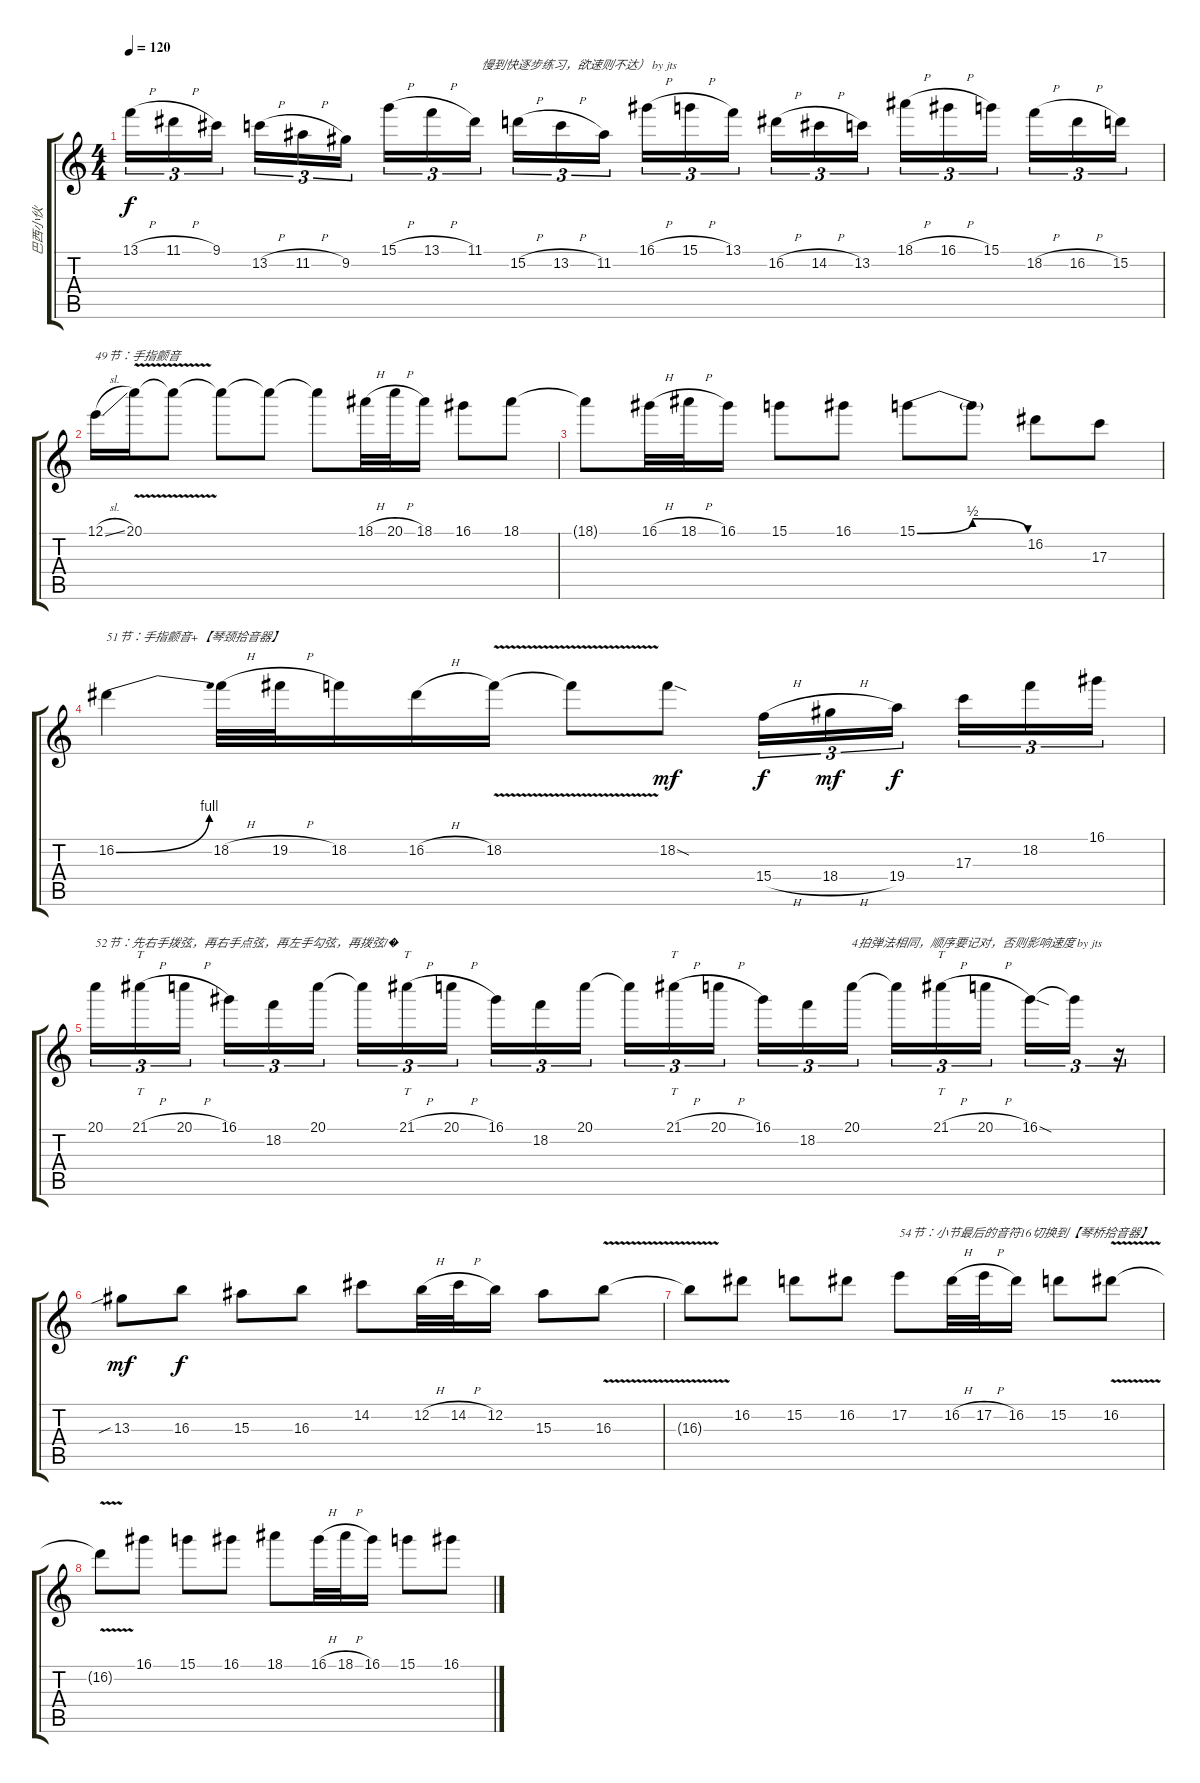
\track ("巴西小伙" "巴西小伙") {instrument overdrivenguitar}
\staff {score tabs}
\tuning (E4 B3 G3 D3 A2 E2) {hide}
\ts (4 4)
\tempo 120
\clef g2
\ks c
13.1{h}.16{tu (3 2) dy f} 11.1{h}.16{tu (3 2)} 9.1.16{tu (3 2) beam splitsecondary} 13.2{h}.16{tu (3 2)} 11.2{h}.16{tu (3 2)} 9.2.16{tu (3 2)} 15.1{h}.16{tu (3 2)} 13.1{h}.16{tu (3 2)} 11.1.16{tu (3 2) txt "  慢到快逐步练习，欲速则不达） by jts" beam splitsecondary} 15.2{h}.16{tu (3 2)} 13.2{h}.16{tu (3 2)} 11.2.16{tu (3 2)} 16.1{h}.16{tu (3 2)} 15.1{h}.16{tu (3 2)} 13.1.16{tu (3 2) beam splitsecondary} 16.2{h}.16{tu (3 2)} 14.2{h}.16{tu (3 2)} 13.2.16{tu (3 2)} 18.1{h}.16{tu (3 2)} 16.1{h}.16{tu (3 2)} 15.1.16{tu (3 2) beam splitsecondary} 18.2{h}.16{tu (3 2)} 16.2{h}.16{tu (3 2)} 15.2.16{tu (3 2)} |
12.1{sl}.16{txt "49节：手指颤音"} 20.1{v}.16 20.1{t}.8 20.1{t}.8 20.1{t}.8 20.1{t}.8 18.1{h}.32 20.1{h}.32 18.1.16 16.1.8 18.1.8 |
18.1{t}.8 16.1{h}.32 18.1{h}.32 16.1.16 15.1.8 16.1.8 15.1{be (bendrelease 0 0 30 2 30 2 60 0)}.8 15.1{t}.8 16.2.8 17.3.8 |
16.2{be (bend 0 0 60 4)}.4{txt "51节：手指颤音+【琴颈拾音器】"} 18.2{h}.32 19.2{h}.32 18.2.16 16.2{h}.16 18.2{v}.16 18.2{t}.8 18.2{sod}.8{dy mf} 15.4{h}.16{tu (3 2) dy f} 18.4{h}.16{tu (3 2) dy mf} 19.4.16{tu (3 2) dy f beam splitsecondary} 17.3.16{tu (3 2)} 18.2.16{tu (3 2)} 16.1.16{tu (3 2)} |
20.1.16{tu (3 2) txt "52节：先右手拨弦，再右手点弦，再左手勾弦，再拨弦/�"} 21.1{h}.16{tt tu (3 2)} 20.1{h}.16{tu (3 2) beam splitsecondary} 16.1.16{tu (3 2)} 18.2.16{tu (3 2)} 20.1.16{tu (3 2)} 20.1{t}.16{tu (3 2)} 21.1{h}.16{tt tu (3 2)} 20.1{h}.16{tu (3 2) beam splitsecondary} 16.1.16{tu (3 2)} 18.2.16{tu (3 2)} 20.1.16{tu (3 2)} 20.1{t}.16{tu (3 2)} 21.1{h}.16{tt tu (3 2)} 20.1{h}.16{tu (3 2) beam splitsecondary} 16.1.16{tu (3 2)} 18.2.16{tu (3 2)} 20.1.16{tu (3 2) txt "4拍弹法相同，顺序要记对，否则影响速度 by jts"} 20.1{t}.16{tu (3 2)} 21.1{h}.16{tt tu (3 2)} 20.1{h}.16{tu (3 2) beam splitsecondary} 16.1{sod}.16{tu (3 2)} 16.1{t}.16{tu (3 2)} r.16{tu (3 2)} |
13.3{sib}.8{dy mf} 16.3.8{dy f} 15.3.8 16.3.8 14.2.8 12.2{h}.32 14.2{h}.32 12.2.16 15.3.8 16.3{v}.8 |
16.3{t}.8 16.2.8 15.2.8 16.2.8 17.2.8{txt "54节：小节最后的音符16切换到【琴桥拾音器】"} 16.2{h}.32 17.2{h}.32 16.2.16 15.2.8 16.2{v}.8 |
16.2{t}.8 16.1.8 15.1.8 16.1.8 18.1.8 16.1{h}.32 18.1{h}.32 16.1.16 15.1.8 16.1.8
